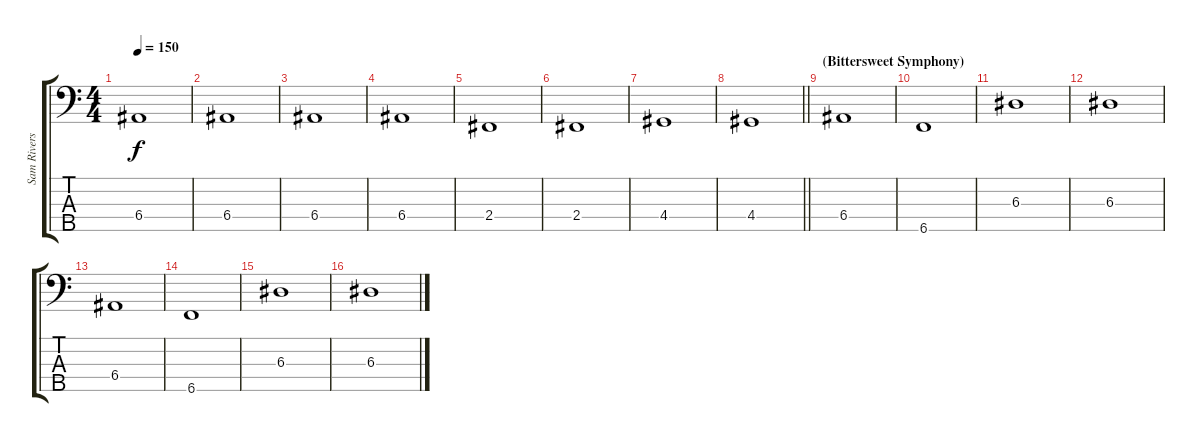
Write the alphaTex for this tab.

\track ("Sam Rivers" "Sam Rivers") {instrument fretlessbass}
\staff {score tabs}
\tuning (G2 D2 A1 E1 B0) {hide}
\ts (4 4)
\tempo 150
\clef f4
\ks c
6.4.1{dy f} |
6.4.1 |
6.4.1 |
6.4.1 |
2.4.1 |
2.4.1 |
4.4.1 |
\barLineRight lightlight
4.4.1 |
\section ("" "(Bittersweet Symphony)")
6.4.1 |
6.5.1 |
6.3.1 |
6.3.1 |
6.4.1 |
6.5.1 |
6.3.1 |
6.3.1
